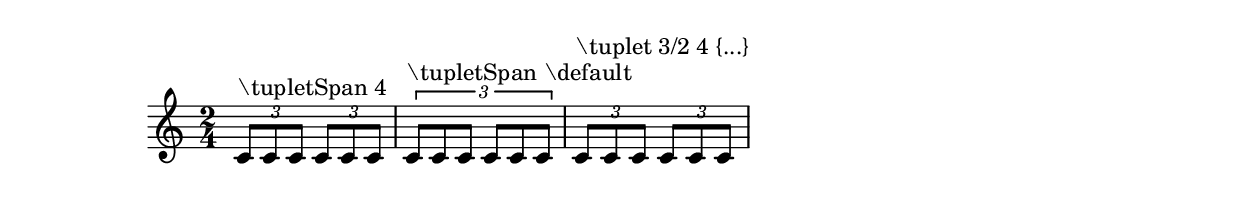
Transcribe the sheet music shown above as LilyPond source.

\version "2.17.11"

\header {
  lsrtags = "rhythms, syntax-and-expressions"

  texidoc = "
The property @code{tupletSpannerDuration} sets how long each of the
tuplets contained within the brackets after @code{\\tuplet} should last.
Many consecutive tuplets can then be placed within a single
@code{\\tuplet} expression, thus saving typing.

There are several ways to set @code{tupletSpannerDuration}.  The command
@code{\\tupletSpan} sets it to a given duration, and clears it when
instead of a duration @code{\\default} is specified.  Another way is
to use an optional argument with @code{\\tuplet}.
"
  doctitle = "Entering several tuplets using only one \\tuplet command"
}


\relative c' {
  \time 2/4
  \tupletSpan 4
  \tuplet 3/2 { c8^"\\tupletSpan 4" c c c c c }
  \tupletSpan \default
  \tuplet 3/2 { c8^"\\tupletSpan \\default" c c c c c }
  \tuplet 3/2 4 { c8^"\\tuplet 3/2 4 {...}" c c c c c }
}
